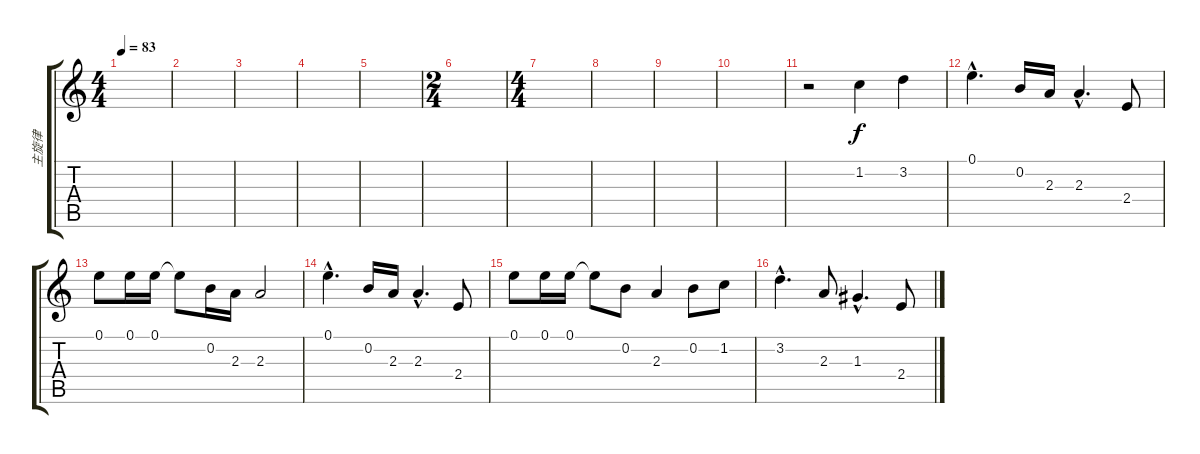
\track ("主旋律" "主旋律") {instrument acousticguitarnylon}
\staff {score tabs}
\tuning (E4 B3 G3 D3 A2 E2) {hide}
\ts (4 4)
\tempo 83
\clef g2
\ks c
|
|
|
|
|
\ts (2 4)
|
\ts (4 4)
|
|
|
|
r.2 1.2.4 3.2.4 |
0.1{hac}.4{d} 0.2.16 2.3.16 2.3{hac}.4{d} 2.4.8 |
0.1.8 0.1.16 0.1.16 0.1{t}.8 0.2.16 2.3.16 2.3.2 |
0.1{hac}.4{d} 0.2.16 2.3.16 2.3{hac}.4{d} 2.4.8 |
0.1.8 0.1.16 0.1.16 0.1{t}.8 0.2.8 2.3.4 0.2.8 1.2.8 |
3.2{hac}.4{d} 2.3.8 1.3{hac}.4{d} 2.4.8
